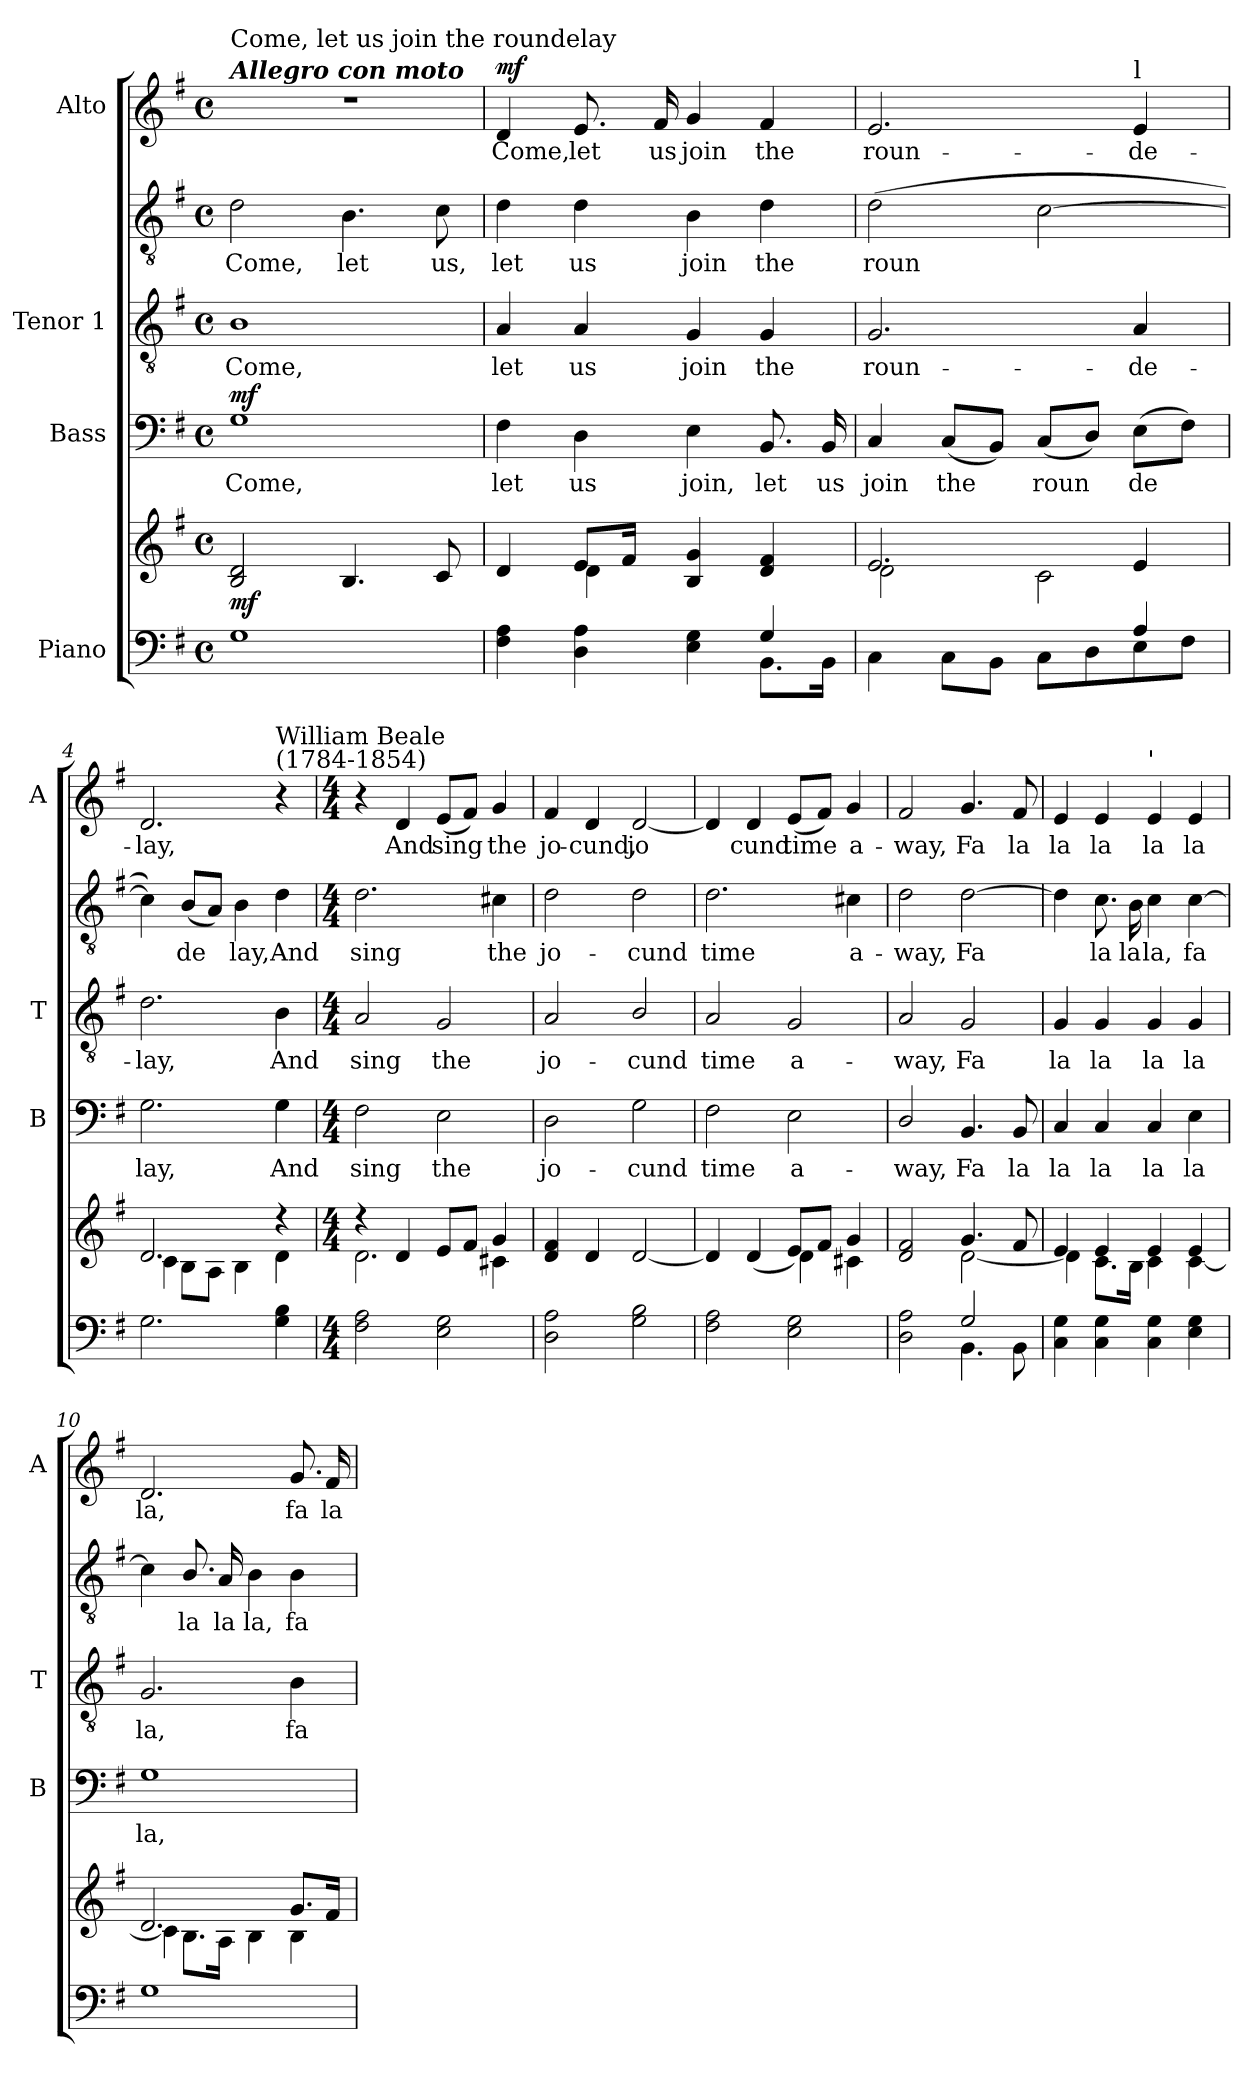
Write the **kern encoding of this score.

**kern	**kern	**dynam	**kern	**text	**dynam	**kern	**text	**kern	**text	**dynam	**kern	**text	**dynam
*part4	*part4	*part4	*part3	*part3	*part3	*part2	*part2	*part2	*part2	*part2	*part1	*part1	*part1
*staff6	*staff5	*staff5/6	*staff4	*staff4	*staff4	*staff3	*staff3	*staff2	*staff2	*staff2/3	*staff1	*staff1	*staff1
*I"Piano	*	*	*I"Bass	*	*	*I"Tenor 1	*	*	*	*	*I"Alto	*	*
*	*	*	*I'B	*	*	*I'T	*	*	*	*	*I'A	*	*
*clefF4	*clefG2	*	*clefF4	*	*	*clefGv2	*	*clefGv2	*	*	*clefG2	*	*
*k[f#]	*k[f#]	*	*k[f#]	*	*	*k[f#]	*	*k[f#]	*	*	*k[f#]	*	*
*G:	*G:	*	*G:	*	*	*G:	*	*G:	*	*	*G:	*	*
*M4/4	*M4/4	*	*M4/4	*	*	*M4/4	*	*M4/4	*	*	*M4/4	*	*
*met(c)	*met(c)	*	*met(c)	*	*	*met(c)	*	*met(c)	*	*	*met(c)	*	*
=1	=1	=1	=1	=1	=1	=1	=1	=1	=1	=1	=1	=1	=1
*^	*^	*	*	*	*	*	*	*	*	*	*	*	*
!	!	!	!	!	!	!	!	!	!	!	!	!	!LO:TX:a:Bi:t=Allegro con moto	!	!
!	!	!	!	!	!	!	!	!	!	!	!	!	!LO:TX:a:t=Come, let us join the roundelay	!	!
!	!	!	!	!LO:DY:b	!	!LO:LY:b	!LO:DY:b	!	!LO:LY:b	!	!LO:LY:b	!LO:DY:b=2	!	!	!
!	!	!	!	!	!	!	!	!	!	!	!	!LO:DY:n=1:b	!	!	!
1G	2ryy	2B/ 2d/	2ryy	mf	1G	Come,	mf	1B	Come,	2d\	Come,	mf mf	1r	.	.
!	!	!	!	!	!	!	!	!	!	!	!LO:LY:b	!	!	!	!
.	2ryy	4.B/	2ryy	.	.	.	.	.	.	4.B\	let	.	.	.	.
!	!	!	!	!	!	!	!	!	!	!	!LO:LY:b	!	!	!	!
.	.	8c/	.	.	.	.	.	.	.	8c\	us,	.	.	.	.
=2	=2	=2	=2	=2	=2	=2	=2	=2	=2	=2	=2	=2	=2	=2	=2
!	!	!	!	!	!	!LO:LY:b	!	!	!LO:LY:b	!	!LO:LY:b	!	!	!LO:LY:b	!LO:DY:b
4F#\ 4A\	2ryy	4d/	4ryy	.	4F#\	let	.	4A/	let	4d\	let	.	4d/	Come,	mf
!	!	!	!	!	!	!LO:LY:b	!	!	!LO:LY:b	!	!LO:LY:b	!	!	!LO:LY:b	!
4D\ 4A\	.	8e/L	4d\	.	4D\	us	.	4A/	us	4d\	us	.	8.e/	let	.
.	.	16f#/Jk	.	.	.	.	.	.	.	.	.	.	.	.	.
!	!	!	!	!	!	!	!	!	!	!	!	!	!	!LO:LY:b	!
.	.	16ryy	.	.	.	.	.	.	.	.	.	.	16f#/	us	.
!	!	!	!	!	!	!LO:LY:b	!	!	!LO:LY:b	!	!LO:LY:b	!	!	!LO:LY:b	!
4E\ 4G\	4ryy	4B/ 4g/	2ryy	.	4E\	join,	.	4G/	join	4B\	join	.	4g/	join	.
!	!	!	!	!	!	!LO:LY:b	!	!	!LO:LY:b	!	!LO:LY:b	!	!	!LO:LY:b	!
4G/	8.BB\L	4d/ 4f#/	.	.	8.BB/	let	.	4G/	the	4d\	the	.	4f#/	the	.
!	!	!	!	!	!	!LO:LY:b	!	!	!	!	!	!	!	!	!
.	16BB\Jk	.	.	.	16BB/	us	.	.	.	.	.	.	.	.	.
=3	=3	=3	=3	=3	=3	=3	=3	=3	=3	=3	=3	=3	=3	=3	=3
!	!	!	!	!	!	!LO:LY:b	!	!	!LO:LY:b	!	!LO:LY:b	!	!	!LO:LY:b	!
4C\	2ryy	2.e/	2d\	.	4C/	join	.	2.G/	roun-	(>2d\	roun­	.	2.e/	roun-	.
!	!	!	!	!	!	!LO:LY:b	!	!	!	!	!	!	!	!	!
8C\L	.	.	.	.	(<8C/L	the	.	.	.	.	.	.	.	.	.
8BB\J	.	.	.	.	8BB/J)	.	.	.	.	.	.	.	.	.	.
!	!	!	!	!	!	!LO:LY:b	!	!	!	!	!	!	!	!	!
4ryy	8C\L	.	2c\	.	(<8C/L	roun­	.	.	.	[2c\	.	.	.	.	.
.	8D\	.	.	.	8D/J)	.	.	.	.	.	.	.	.	.	.
!	!	!	!	!	!	!	!	!	!	!	!	!	!LO:TX:a:t=l	!	!
!	!	!	!	!	!	!LO:LY:b	!	!	!LO:LY:b	!	!	!	!	!LO:LY:b	!
4A/	8E\	4e/	.	.	(>8E\L	de­	.	4A/	-de-	.	.	.	4e/	-de-	.
.	8F#\J	.	.	.	8F#\J)	.	.	.	.	.	.	.	.	.	.
=4	=4	=4	=4	=4	=4	=4	=4	=4	=4	=4	=4	=4	=4	=4	=4
!	!	!	!	!	!	!LO:LY:b	!	!	!LO:LY:b	!	!	!	!	!LO:LY:b	!
2.G\	1ryy	2.d/	4c\	.	2.G\	lay,	.	2.d\	lay,	4c\])	.	.	2.d/	-lay,	.
!	!	!	!	!	!	!	!	!	!	!	!LO:LY:b	!	!	!	!
.	.	.	8B\L	.	.	.	.	.	.	(<8B/L	-de­	.	.	.	.
.	.	.	8A\J	.	.	.	.	.	.	8A/J)	.	.	.	.	.
!	!	!	!	!	!	!	!	!	!	!	!LO:LY:b	!	!	!	!
.	.	.	4B\	.	.	.	.	.	.	4B\	lay,	.	.	.	.
!	!	!	!	!	!	!	!	!	!	!	!	!	!LO:TX:a:t=William Beale\n(1784-1854)	!	!
!	!	!	!	!	!	!LO:LY:b	!	!	!LO:LY:b	!	!LO:LY:b	!	!	!	!
4G\ 4B\	.	4r	4d\	.	4G\	And	.	4B\	And	4d\	And	.	4r	.	.
!!LO:LB:g=z
=5	=5	=5	=5	=5	=5	=5	=5	=5	=5	=5	=5	=5	=5	=5	=5
*M4/4	*	*M4/4	*	*	*M4/4	*	*	*M4/4	*	*M4/4	*	*	*M4/4	*	*
!	!	!	!	!	!	!LO:LY:b	!	!	!LO:LY:b	!	!LO:LY:b	!	!	!	!
2F#\ 2A\	1ryy	4r	2.d\	.	2F#\	sing	.	2A/	sing	2.d\	sing	.	4r	.	.
!	!	!	!	!	!	!	!	!	!	!	!	!	!	!LO:LY:b	!
.	.	4d/	.	.	.	.	.	.	.	.	.	.	4d/	And	.
!	!	!	!	!	!	!LO:LY:b	!	!	!LO:LY:b	!	!	!	!	!LO:LY:b	!
2E\ 2G\	.	8e/L	.	.	2E\	the	.	2G/	the	.	.	.	(<8e/L	sing	.
.	.	8f#/J	.	.	.	.	.	.	.	.	.	.	8f#/J)	.	.
!	!	!	!	!	!	!	!	!	!	!	!LO:LY:b	!	!	!LO:LY:b	!
.	.	4g/	4c#X\	.	.	.	.	.	.	4c#X\	the	.	4g/	the	.
=6	=6	=6	=6	=6	=6	=6	=6	=6	=6	=6	=6	=6	=6	=6	=6
!	!	!	!	!	!	!LO:LY:b	!	!	!LO:LY:b	!	!LO:LY:b	!	!	!LO:LY:b	!
2D\ 2A\	1ryy	4d/ 4f#/	2ryy	.	2D\	jo-	.	2A/	jo-	2d\	jo-	.	4f#/	jo-	.
!	!	!	!	!	!	!	!	!	!	!	!	!	!	!LO:LY:b	!
.	.	4d/	.	.	.	.	.	.	.	.	.	.	4d/	-cund,	.
!	!	!	!	!	!	!LO:LY:b	!	!	!LO:LY:b	!	!LO:LY:b	!	!	!LO:LY:b	!
2G\ 2B\	.	[2d/	2ryy	.	2G\	-cund	.	2B/	-cund	2d\	-cund	.	[2d/	jo­	.
=7	=7	=7	=7	=7	=7	=7	=7	=7	=7	=7	=7	=7	=7	=7	=7
!	!	!	!	!	!	!LO:LY:b	!	!	!LO:LY:b	!	!LO:LY:b	!	!	!	!
2F#\ 2A\	2ryy	4d/]	2ryy	.	2F#\	time	.	2A/	-time	2.d\	time	.	4d/]	.	.
!	!	!	!	!	!	!	!	!	!	!	!	!	!	!LO:LY:b	!
.	.	(<4d/	.	.	.	.	.	.	.	.	.	.	4d/	cund	.
!	!	!	!	!	!	!LO:LY:b	!	!	!LO:LY:b	!	!	!	!	!LO:LY:b	!
2E\ 2G\	2ryy	8e/L)	4d\	.	2E\	a-	.	2G/	a-	.	.	.	(<8e/L	time	.
.	.	8f#/J	.	.	.	.	.	.	.	.	.	.	8f#/J)	.	.
!	!	!	!	!	!	!	!	!	!	!	!LO:LY:b	!	!	!LO:LY:b	!
.	.	4g/	4c#X\	.	.	.	.	.	.	4c#X\	a-	.	4g/	a-	.
=8	=8	=8	=8	=8	=8	=8	=8	=8	=8	=8	=8	=8	=8	=8	=8
!	!	!	!	!	!	!LO:LY:b	!	!	!LO:LY:b	!	!LO:LY:b	!	!	!LO:LY:b	!
2D\ 2A\	2ryy	2d/ 2f#/	2ryy	.	2D/	-way,	.	2A/	way,	2d\	-way,	.	2f#/	-way,	.
!	!	!	!	!	!	!LO:LY:b	!	!	!LO:LY:b	!	!LO:LY:b	!	!	!LO:LY:b	!
2G/	4.BB\	4.g/	[<2d\	.	4.BB/	Fa	.	2G/	Fa	[2d\	Fa	.	4.g/	Fa	.
!	!	!	!	!	!	!LO:LY:b	!	!	!	!	!	!	!	!LO:LY:b	!
.	8BB\	8f#/	.	.	8BB/	la	.	.	.	.	.	.	8f#/	la	.
=9	=9	=9	=9	=9	=9	=9	=9	=9	=9	=9	=9	=9	=9	=9	=9
!	!	!	!	!	!	!LO:LY:b	!	!	!LO:LY:b	!	!	!	!	!LO:LY:b	!
4C\ 4G\	2ryy	4e/	4d\]	.	4C/	la	.	4G/	la	4d\]	.	.	4e/	la	.
!	!	!	!	!	!	!LO:LY:b	!	!	!LO:LY:b	!	!LO:LY:b	!	!	!LO:LY:b	!
4C\ 4G\	.	4e/	8.c\L	.	4C/	la	.	4G/	la	8.c\	la	.	4e/	la	.
!	!	!	!	!	!	!	!	!	!	!	!LO:LY:b	!	!	!	!
.	.	.	16B\Jk	.	.	.	.	.	.	16B\	la	.	.	.	.
!	!	!	!	!	!	!	!	!	!	!	!	!	!LO:TX:a:i:t='	!	!
!	!	!	!	!	!	!LO:LY:b	!	!	!LO:LY:b	!	!LO:LY:b	!	!	!LO:LY:b	!
4C\ 4G\	2ryy	4e/	4c\	.	4C/	la	.	4G/	la	4c\	la,	.	4e/	la	.
!	!	!	!	!	!	!LO:LY:b	!	!	!LO:LY:b	!	!LO:LY:b	!	!	!LO:LY:b	!
4E\ 4G\	.	4e/	[<4c\	.	4E\	la	.	4G/	la	[4c\	fa	.	4e/	la	.
=10	=10	=10	=10	=10	=10	=10	=10	=10	=10	=10	=10	=10	=10	=10	=10
!	!	!	!	!	!	!LO:LY:b	!	!	!LO:LY:b	!	!	!	!	!LO:LY:b	!
1G	2ryy	2.d/	4c\]	.	1G	la,	.	2.G/	la,	4c\]	.	.	2.d/	la,	.
!	!	!	!	!	!	!	!	!	!	!	!LO:LY:b	!	!	!	!
.	.	.	8.B\L	.	.	.	.	.	.	8.B/	la	.	.	.	.
!	!	!	!	!	!	!	!	!	!	!	!LO:LY:b	!	!	!	!
.	.	.	16A\Jk	.	.	.	.	.	.	16A/	la	.	.	.	.
!	!	!	!	!	!	!	!	!	!	!	!LO:LY:b	!	!	!	!
.	2ryy	.	4B\	.	.	.	.	.	.	4B\	la,	.	.	.	.
!	!	!	!	!	!	!	!	!	!LO:LY:b	!	!LO:LY:b	!	!	!LO:LY:b	!
.	.	8.g/L	4B\	.	.	.	.	4B\	fa	4B\	fa	.	8.g/	fa	.
!	!	!	!	!	!	!	!	!	!	!	!	!	!	!LO:LY:b	!
.	.	16f#/Jk	.	.	.	.	.	.	.	.	.	.	16f#/	la	.
*v	*v	*	*	*	*	*	*	*	*	*	*	*	*	*	*
*	*v	*v	*	*	*	*	*	*	*	*	*	*	*	*
=	=	=	=	=	=	=	=	=	=	=	=	=	=
*-	*-	*-	*-	*-	*-	*-	*-	*-	*-	*-	*-	*-	*-
